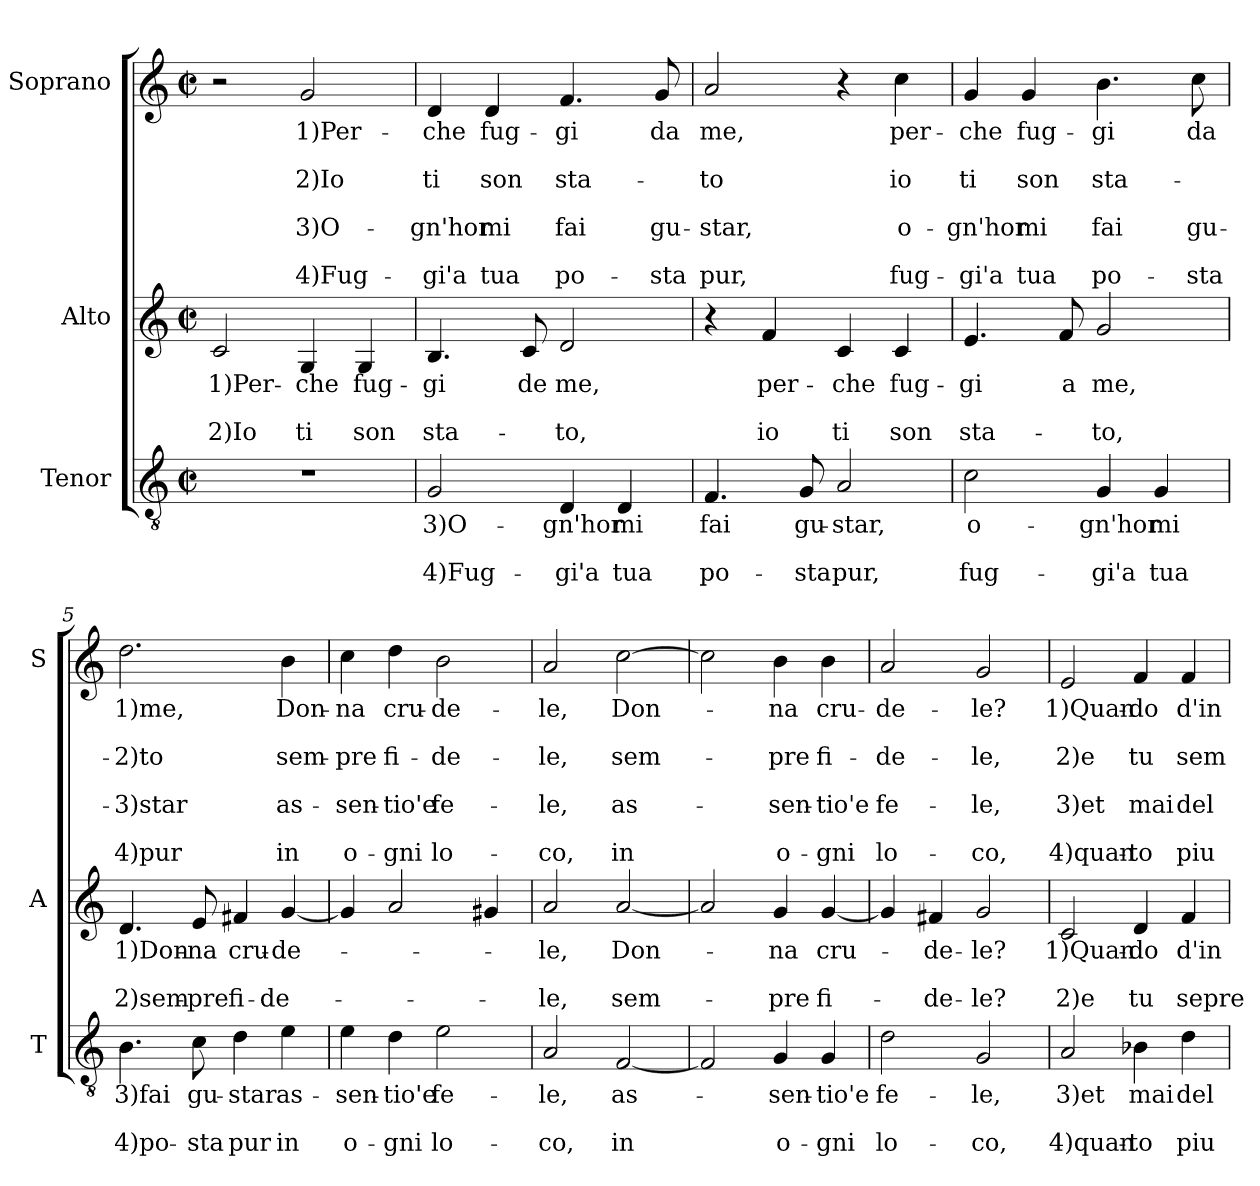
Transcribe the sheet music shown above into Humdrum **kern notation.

**kern	**text	**text	**text	**kern	**text	**text	**text	**kern	**text	**text	**text	**text	**text	**text	**text
*part3	*part3	*part3	*part3	*part2	*part2	*part2	*part2	*part1	*part1	*part1	*part1	*part1	*part1	*part1	*part1
*staff3	*staff3	*staff3	*staff3	*staff2	*staff2	*staff2	*staff2	*staff1	*staff1	*staff1	*staff1	*staff1	*staff1	*staff1	*staff1
*I"Tenor	*	*	*	*I"Alto	*	*	*	*I"Soprano	*	*	*	*	*	*	*
*I'T	*	*	*	*I'A	*	*	*	*I'S	*	*	*	*	*	*	*
*clefGv2	*	*	*	*clefG2	*	*	*	*clefG2	*	*	*	*	*	*	*
*k[]	*	*	*	*k[]	*	*	*	*k[]	*	*	*	*	*	*	*
*C:	*	*	*	*C:	*	*	*	*C:	*	*	*	*	*	*	*
*M2/2	*	*	*	*M2/2	*	*	*	*M2/2	*	*	*	*	*	*	*
*met(c|)	*	*	*	*met(c|)	*	*	*	*met(c|)	*	*	*	*	*	*	*
=1	=1	=1	=1	=1	=1	=1	=1	=1	=1	=1	=1	=1	=1	=1	=1
!	!	!	!	!	!LO:LY:b	!	!LO:LY:b	!	!	!	!	!	!	!	!
1r	.	.	.	2c/	1)Per-	.	2)Io	2r	.	.	.	.	.	.	.
!	!	!	!	!	!LO:LY:b	!	!LO:LY:b	!	!LO:LY:b	!	!LO:LY:b	!	!LO:LY:b	!	!LO:LY:b
.	.	.	.	4G/	-che	.	ti	2g/	1)Per-	.	2)Io	.	3)O-	.	4)Fug-
!	!	!	!	!	!LO:LY:b	!	!LO:LY:b	!	!	!	!	!	!	!	!
.	.	.	.	4G/	fug-	.	son	.	.	.	.	.	.	.	.
=2	=2	=2	=2	=2	=2	=2	=2	=2	=2	=2	=2	=2	=2	=2	=2
!	!LO:LY:b	!	!LO:LY:b	!	!LO:LY:b	!	!LO:LY:b	!	!LO:LY:b	!	!LO:LY:b	!	!LO:LY:b	!	!LO:LY:b
2G/	3)O-	.	4)Fug-	4.B/	-gi	.	sta-	4d/	-che	.	ti	.	-gn'hor	.	-gi'a
!	!	!	!	!	!	!	!	!	!LO:LY:b	!	!LO:LY:b	!	!LO:LY:b	!	!LO:LY:b
.	.	.	.	.	.	.	.	4d/	fug-	.	son	.	mi	.	tua
!	!	!	!	!	!LO:LY:b	!	!	!	!	!	!	!	!	!	!
.	.	.	.	8c/	de	.	.	.	.	.	.	.	.	.	.
!	!LO:LY:b	!	!LO:LY:b	!	!LO:LY:b	!	!LO:LY:b	!	!LO:LY:b	!	!LO:LY:b	!	!LO:LY:b	!	!LO:LY:b
4D/	-gn'hor	.	-gi'a	2d/	me,	.	-to,	4.f/	-gi	.	sta-	.	fai	.	po-
!	!LO:LY:b	!	!LO:LY:b	!	!	!	!	!	!	!	!	!	!	!	!
4D/	mi	.	tua	.	.	.	.	.	.	.	.	.	.	.	.
!	!	!	!	!	!	!	!	!	!LO:LY:b	!	!	!	!LO:LY:b	!	!LO:LY:b
.	.	.	.	.	.	.	.	8g/	da	.	.	.	gu-	.	-sta
=3	=3	=3	=3	=3	=3	=3	=3	=3	=3	=3	=3	=3	=3	=3	=3
!	!LO:LY:b	!	!LO:LY:b	!	!	!	!	!	!LO:LY:b	!	!LO:LY:b	!	!LO:LY:b	!	!LO:LY:b
4.F/	fai	.	po-	4r	.	.	.	2a/	me,	.	-to	.	-star,	.	pur,
!	!	!	!	!	!LO:LY:b	!	!LO:LY:b	!	!	!	!	!	!	!	!
.	.	.	.	4f/	per-	.	io	.	.	.	.	.	.	.	.
!	!LO:LY:b	!	!LO:LY:b	!	!	!	!	!	!	!	!	!	!	!	!
8G/	gu-	.	-sta	.	.	.	.	.	.	.	.	.	.	.	.
!	!LO:LY:b	!	!LO:LY:b	!	!LO:LY:b	!	!LO:LY:b	!	!	!	!	!	!	!	!
2A/	-star,	.	pur,	4c/	-che	.	ti	4r	.	.	.	.	.	.	.
!	!	!	!	!	!LO:LY:b	!	!LO:LY:b	!	!LO:LY:b	!	!LO:LY:b	!	!LO:LY:b	!	!LO:LY:b
.	.	.	.	4c/	fug-	.	son	4cc\	per-	.	io	.	o-	.	fug-
=4	=4	=4	=4	=4	=4	=4	=4	=4	=4	=4	=4	=4	=4	=4	=4
!	!LO:LY:b	!	!LO:LY:b	!	!LO:LY:b	!	!LO:LY:b	!	!LO:LY:b	!	!LO:LY:b	!	!LO:LY:b	!	!LO:LY:b
2c\	o-	.	fug-	4.e/	-gi	.	sta-	4g/	-che	.	ti	.	-gn'hor	.	-gi'a
!	!	!	!	!	!	!	!	!	!LO:LY:b	!	!LO:LY:b	!	!LO:LY:b	!	!LO:LY:b
.	.	.	.	.	.	.	.	4g/	fug-	.	son	.	mi	.	tua
!	!	!	!	!	!LO:LY:b	!	!	!	!	!	!	!	!	!	!
.	.	.	.	8f/	a	.	.	.	.	.	.	.	.	.	.
!	!LO:LY:b	!	!LO:LY:b	!	!LO:LY:b	!	!LO:LY:b	!	!LO:LY:b	!	!LO:LY:b	!	!LO:LY:b	!	!LO:LY:b
4G/	-gn'hor	.	-gi'a	2g/	me,	.	-to,	4.b\	-gi	.	sta-	.	fai	.	po-
!	!LO:LY:b	!	!LO:LY:b	!	!	!	!	!	!	!	!	!	!	!	!
4G/	mi	.	tua	.	.	.	.	.	.	.	.	.	.	.	.
!	!	!	!	!	!	!	!	!	!LO:LY:b	!	!	!	!LO:LY:b	!	!LO:LY:b
.	.	.	.	.	.	.	.	8cc\	da	.	.	.	gu-	.	-sta
!!LO:LB:g=z
=5	=5	=5	=5	=5	=5	=5	=5	=5	=5	=5	=5	=5	=5	=5	=5
!	!LO:LY:b	!	!LO:LY:b	!	!LO:LY:b	!	!LO:LY:b	!	!LO:LY:b	!	!LO:LY:b	!	!LO:LY:b	!	!LO:LY:b
4.B\	3)fai	.	4)po-	4.d/	1)Don-	.	2)sem-	2.dd\	1)me,	.	-2)to	.	-3)star	.	4)pur
!	!LO:LY:b	!	!LO:LY:b	!	!LO:LY:b	!	!LO:LY:b	!	!	!	!	!	!	!	!
8c\	gu-	.	-sta	8e/	-na	.	-pre	.	.	.	.	.	.	.	.
!	!LO:LY:b	!	!LO:LY:b	!	!LO:LY:b	!	!LO:LY:b	!	!	!	!	!	!	!	!
4d\	-star	.	pur	4f#X/	cru-	.	fi-	.	.	.	.	.	.	.	.
!	!LO:LY:b	!	!LO:LY:b	!	!LO:LY:b	!	!LO:LY:b	!	!LO:LY:b	!	!LO:LY:b	!	!LO:LY:b	!	!LO:LY:b
4e\	as-	.	in	[4g/	-de-	.	-de-	4b\	Don-	.	sem-	.	as-	.	in
=6	=6	=6	=6	=6	=6	=6	=6	=6	=6	=6	=6	=6	=6	=6	=6
!	!LO:LY:b	!	!LO:LY:b	!	!	!	!	!	!LO:LY:b	!	!LO:LY:b	!	!LO:LY:b	!	!LO:LY:b
4e\	-sen-	.	o-	4g/]	.	.	.	4cc\	-na	.	-pre	.	-sen-	.	o-
!	!LO:LY:b	!	!LO:LY:b	!	!	!	!	!	!LO:LY:b	!	!LO:LY:b	!	!LO:LY:b	!	!LO:LY:b
4d\	-tio'e	.	-gni	2a/	.	.	.	4dd\	cru-	.	fi-	.	-tio'e	.	-gni
!	!LO:LY:b	!	!LO:LY:b	!	!	!	!	!	!LO:LY:b	!	!LO:LY:b	!	!LO:LY:b	!	!LO:LY:b
2e\	fe-	.	lo-	.	.	.	.	2b\	-de-	.	-de-	.	fe-	.	lo-
.	.	.	.	4g#X/	.	.	.	.	.	.	.	.	.	.	.
=7	=7	=7	=7	=7	=7	=7	=7	=7	=7	=7	=7	=7	=7	=7	=7
!	!LO:LY:b	!	!LO:LY:b	!	!LO:LY:b	!	!LO:LY:b	!	!LO:LY:b	!	!LO:LY:b	!	!LO:LY:b	!	!LO:LY:b
2A/	-le,	.	-co,	2a/	-le,	.	-le,	2a/	-le,	.	-le,	.	-le,	.	-co,
!	!LO:LY:b	!	!LO:LY:b	!	!LO:LY:b	!	!LO:LY:b	!	!LO:LY:b	!	!LO:LY:b	!	!LO:LY:b	!	!LO:LY:b
[2F/	as-	.	in	[2a/	Don-	.	sem-	[2cc\	Don-	.	sem-	.	as-	.	in
=8	=8	=8	=8	=8	=8	=8	=8	=8	=8	=8	=8	=8	=8	=8	=8
2F/]	.	.	.	2a/]	.	.	.	2cc\]	.	.	.	.	.	.	.
!	!LO:LY:b	!	!LO:LY:b	!	!LO:LY:b	!	!LO:LY:b	!	!LO:LY:b	!	!LO:LY:b	!	!LO:LY:b	!	!LO:LY:b
4G/	-sen-	.	o-	4g/	-na	.	-pre	4b\	-na	.	-pre	.	-sen-	.	o-
!	!LO:LY:b	!	!LO:LY:b	!	!LO:LY:b	!	!LO:LY:b	!	!LO:LY:b	!	!LO:LY:b	!	!LO:LY:b	!	!LO:LY:b
4G/	-tio'e	.	-gni	[4g/	cru-	.	fi-	4b\	cru-	.	fi-	.	-tio'e	.	-gni
=9	=9	=9	=9	=9	=9	=9	=9	=9	=9	=9	=9	=9	=9	=9	=9
!	!LO:LY:b	!	!LO:LY:b	!	!	!	!	!	!LO:LY:b	!	!LO:LY:b	!	!LO:LY:b	!	!LO:LY:b
2d\	fe-	.	lo-	4g/]	.	.	.	2a/	-de-	.	-de-	.	fe-	.	lo-
!	!	!	!	!	!LO:LY:b	!	!LO:LY:b	!	!	!	!	!	!	!	!
.	.	.	.	4f#X/	-de-	.	-de-	.	.	.	.	.	.	.	.
!	!LO:LY:b	!	!LO:LY:b	!	!LO:LY:b	!	!LO:LY:b	!	!LO:LY:b	!	!LO:LY:b	!	!LO:LY:b	!	!LO:LY:b
2G/	-le,	.	-co,	2g/	-le?	.	-le?	2g/	-le?	.	-le,	.	-le,	.	-co,
!!LO:PB:g=z
=10	=10	=10	=10	=10	=10	=10	=10	=10	=10	=10	=10	=10	=10	=10	=10
!	!LO:LY:b	!	!LO:LY:b	!	!LO:LY:b	!	!LO:LY:b	!	!LO:LY:b	!	!LO:LY:b	!	!LO:LY:b	!	!LO:LY:b
2A/	3)et	.	4)quan-	2c/	1)Quan-	.	2)e	2e/	1)Quan-	.	2)e	.	3)et	.	4)quan-
!	!LO:LY:b	!	!LO:LY:b	!	!LO:LY:b	!	!LO:LY:b	!	!LO:LY:b	!	!LO:LY:b	!	!LO:LY:b	!	!LO:LY:b
4B-X\	mai	.	-to	4d/	-do	.	tu	4f/	-do	.	tu	.	mai	.	-to
!	!LO:LY:b	!	!LO:LY:b	!	!LO:LY:b	!	!LO:LY:b	!	!LO:LY:b	!	!LO:LY:b	!	!LO:LY:b	!	!LO:LY:b
4d\	del	.	piu	4f/	d'in-	.	sepre	4f/	d'in-	.	sem-	.	del	.	piu
=	=	=	=	=	=	=	=	=	=	=	=	=	=	=	=
*-	*-	*-	*-	*-	*-	*-	*-	*-	*-	*-	*-	*-	*-	*-	*-
